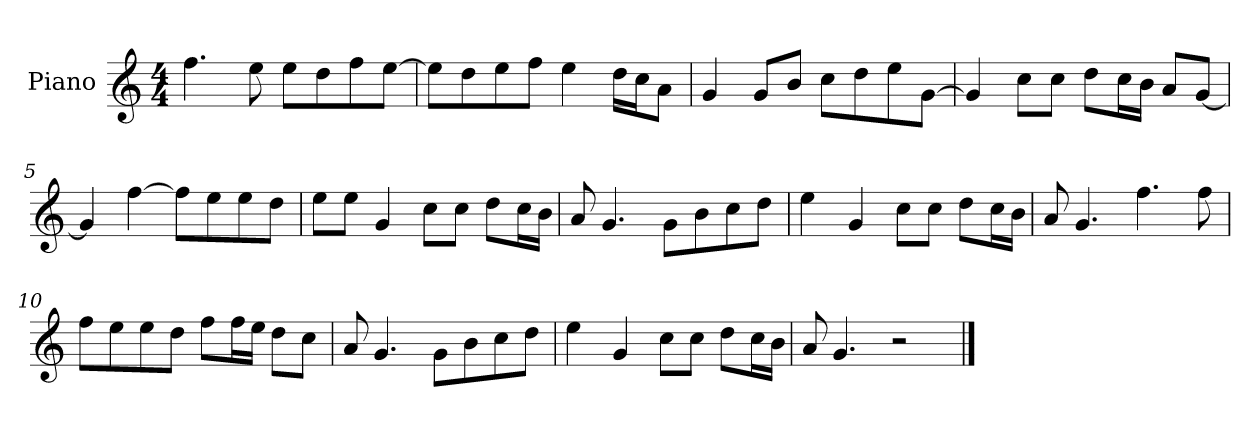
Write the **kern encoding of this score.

**kern
*part1
*staff1
*I"Piano
*I'P-no
*clefG2
*k[]
*M4/4
*MM90
=1
4.ff\
8ee\
8ee\L
8dd\
8ff\
[8ee\J
=2
8ee\L]
8dd\
8ee\
8ff\J
4ee\
16dd\LL
16cc\J
8a\J
=3
4g/
8g/L
8b/J
8cc\L
8dd\
8ee\
[8g\J
=4
4g/]
8cc\L
8cc\J
8dd\L
16cc\L
16b\JJ
8a/L
[8g/J
=5
4g/]
[4ff\
8ff\L]
8ee\
8ee\
8dd\J
!!LO:LB:g=z
=6
8ee\L
8ee\J
4g/
8cc\L
8cc\J
8dd\L
16cc\L
16b\JJ
=7
8a/
4.g/
8g\L
8b\
8cc\
8dd\J
=8
4ee\
4g/
8cc\L
8cc\J
8dd\L
16cc\L
16b\JJ
=9
8a/
4.g/
4.ff\
8ff\
=10
8ff\L
8ee\
8ee\
8dd\J
8ff\L
16ff\L
16ee\JJ
8dd\L
8cc\J
!!LO:LB:g=z
=11
8a/
4.g/
8g\L
8b\
8cc\
8dd\J
=12
4ee\
4g/
8cc\L
8cc\J
8dd\L
16cc\L
16b\JJ
=13
8a/
4.g/
2r
==
*-
